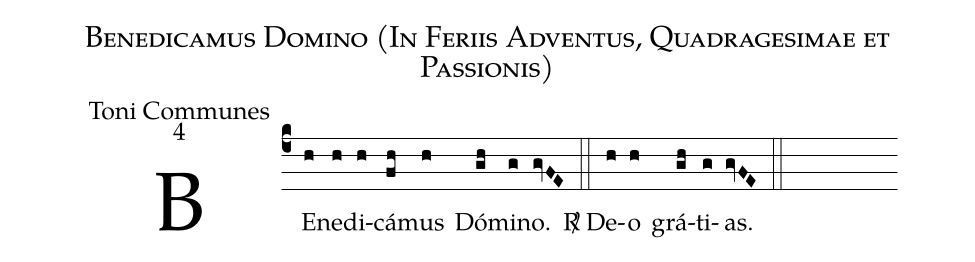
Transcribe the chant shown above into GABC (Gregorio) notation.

name:Benedicamus Domino (In Feriis Adventus, Quadragesimae et Passionis);
office-part:Toni Communes;
mode:4;
%%
(c4) BE(h)ne(h)di(h)cá(fh)mus(h) Dó(gh)mi(g)no.(gvFE) (::)
<sp>R/</sp> De(h)o(h)  grá(gh)ti(g)as.(gvFE) (::)
